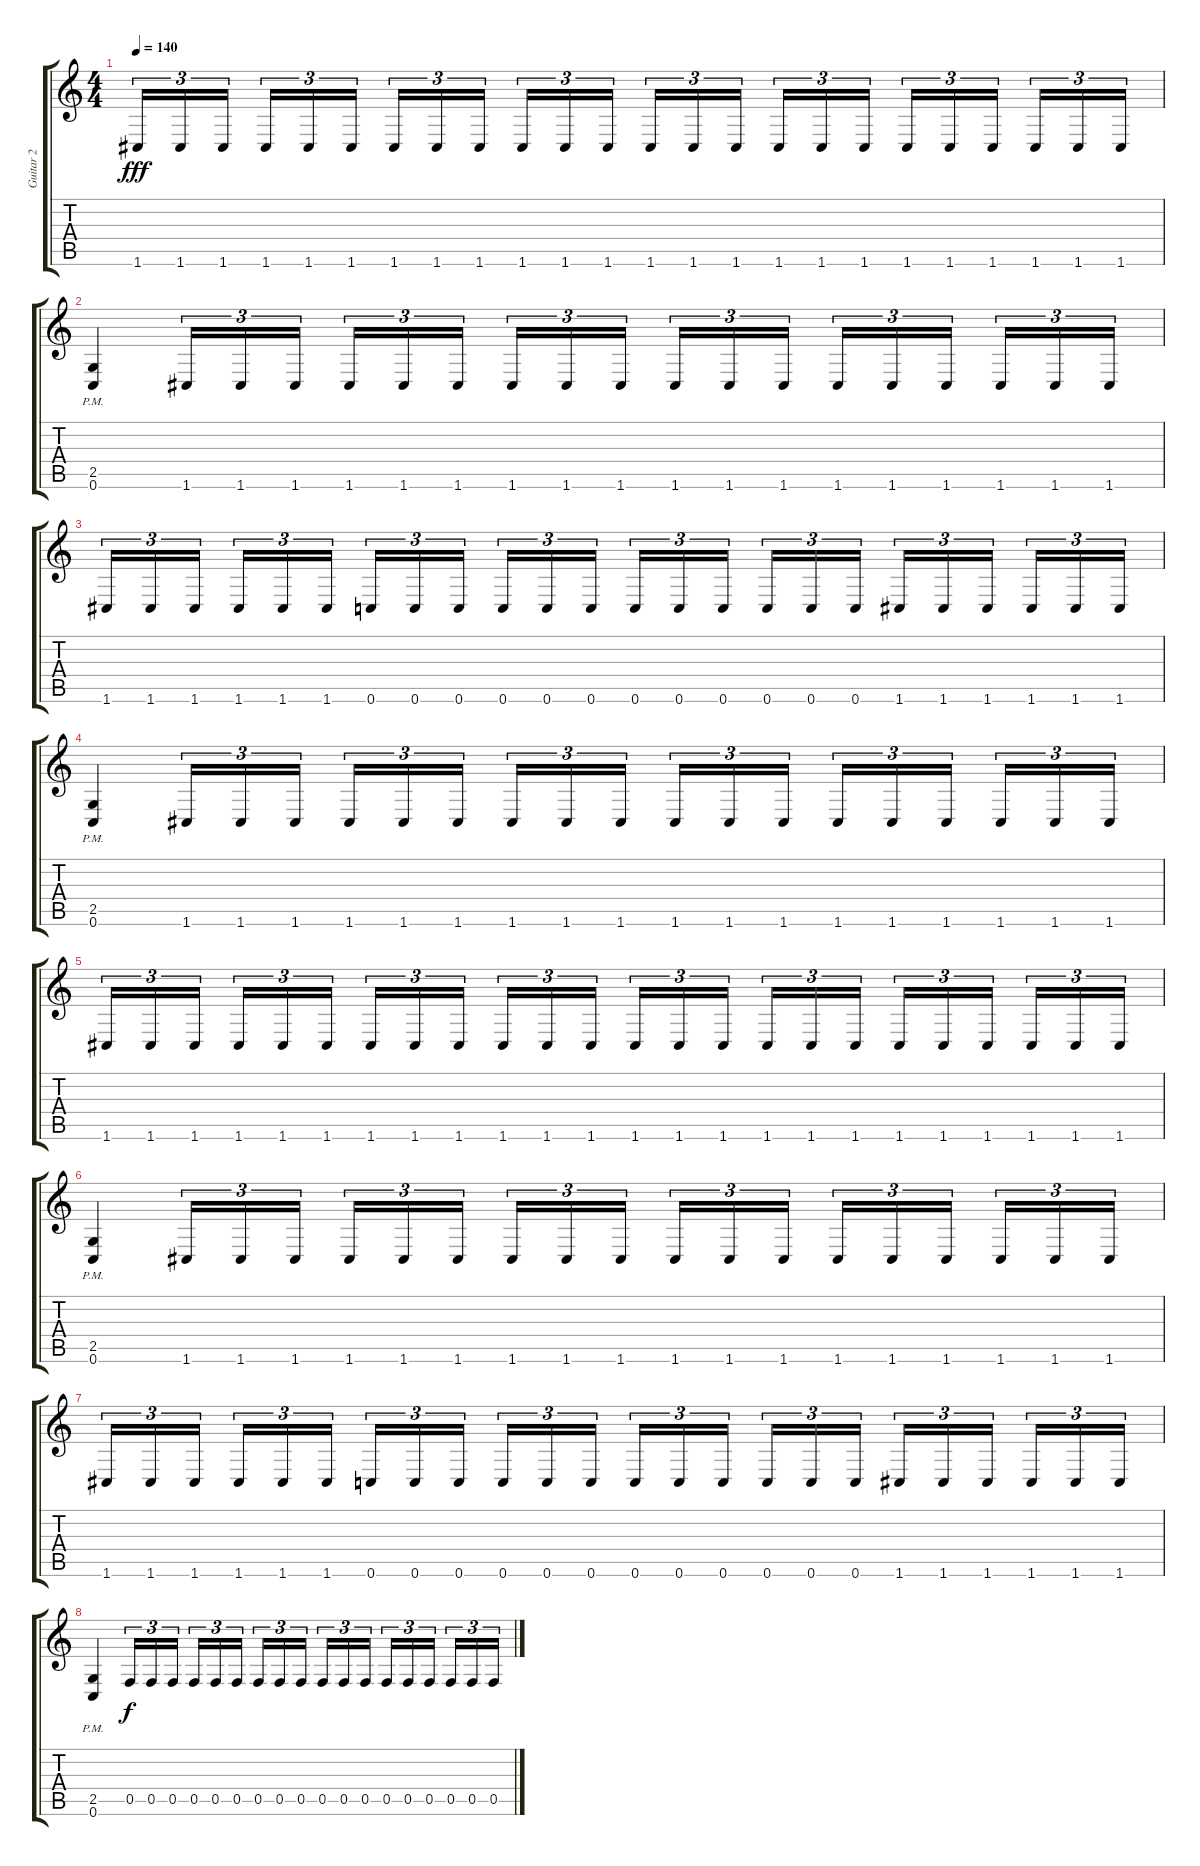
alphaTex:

\track ("Guitar 2" "Guitar 2") {instrument distortionguitar}
\staff {score tabs}
\tuning (C4 G3 Eb3 Bb2 F2 C2) {hide}
\ts (4 4)
\tempo 140
\clef g2
\ks c
1.6.16{tu (3 2) dy fff} 1.6.16{tu (3 2)} 1.6.16{tu (3 2) beam splitsecondary} 1.6.16{tu (3 2)} 1.6.16{tu (3 2)} 1.6.16{tu (3 2)} 1.6.16{tu (3 2)} 1.6.16{tu (3 2)} 1.6.16{tu (3 2) beam splitsecondary} 1.6.16{tu (3 2)} 1.6.16{tu (3 2)} 1.6.16{tu (3 2)} 1.6.16{tu (3 2)} 1.6.16{tu (3 2)} 1.6.16{tu (3 2) beam splitsecondary} 1.6.16{tu (3 2)} 1.6.16{tu (3 2)} 1.6.16{tu (3 2)} 1.6.16{tu (3 2)} 1.6.16{tu (3 2)} 1.6.16{tu (3 2) beam splitsecondary} 1.6.16{tu (3 2)} 1.6.16{tu (3 2)} 1.6.16{tu (3 2)} |
(2.5{pm} 0.6{pm}).4 1.6.16{tu (3 2)} 1.6.16{tu (3 2)} 1.6.16{tu (3 2) beam splitsecondary} 1.6.16{tu (3 2)} 1.6.16{tu (3 2)} 1.6.16{tu (3 2)} 1.6.16{tu (3 2)} 1.6.16{tu (3 2)} 1.6.16{tu (3 2) beam splitsecondary} 1.6.16{tu (3 2)} 1.6.16{tu (3 2)} 1.6.16{tu (3 2)} 1.6.16{tu (3 2)} 1.6.16{tu (3 2)} 1.6.16{tu (3 2) beam splitsecondary} 1.6.16{tu (3 2)} 1.6.16{tu (3 2)} 1.6.16{tu (3 2)} |
1.6.16{tu (3 2)} 1.6.16{tu (3 2)} 1.6.16{tu (3 2) beam splitsecondary} 1.6.16{tu (3 2)} 1.6.16{tu (3 2)} 1.6.16{tu (3 2)} 0.6.16{tu (3 2)} 0.6.16{tu (3 2)} 0.6.16{tu (3 2) beam splitsecondary} 0.6.16{tu (3 2)} 0.6.16{tu (3 2)} 0.6.16{tu (3 2)} 0.6.16{tu (3 2)} 0.6.16{tu (3 2)} 0.6.16{tu (3 2) beam splitsecondary} 0.6.16{tu (3 2)} 0.6.16{tu (3 2)} 0.6.16{tu (3 2)} 1.6.16{tu (3 2)} 1.6.16{tu (3 2)} 1.6.16{tu (3 2) beam splitsecondary} 1.6.16{tu (3 2)} 1.6.16{tu (3 2)} 1.6.16{tu (3 2)} |
(2.5{pm} 0.6{pm}).4 1.6.16{tu (3 2)} 1.6.16{tu (3 2)} 1.6.16{tu (3 2) beam splitsecondary} 1.6.16{tu (3 2)} 1.6.16{tu (3 2)} 1.6.16{tu (3 2)} 1.6.16{tu (3 2)} 1.6.16{tu (3 2)} 1.6.16{tu (3 2) beam splitsecondary} 1.6.16{tu (3 2)} 1.6.16{tu (3 2)} 1.6.16{tu (3 2)} 1.6.16{tu (3 2)} 1.6.16{tu (3 2)} 1.6.16{tu (3 2) beam splitsecondary} 1.6.16{tu (3 2)} 1.6.16{tu (3 2)} 1.6.16{tu (3 2)} |
1.6.16{tu (3 2)} 1.6.16{tu (3 2)} 1.6.16{tu (3 2) beam splitsecondary} 1.6.16{tu (3 2)} 1.6.16{tu (3 2)} 1.6.16{tu (3 2)} 1.6.16{tu (3 2)} 1.6.16{tu (3 2)} 1.6.16{tu (3 2) beam splitsecondary} 1.6.16{tu (3 2)} 1.6.16{tu (3 2)} 1.6.16{tu (3 2)} 1.6.16{tu (3 2)} 1.6.16{tu (3 2)} 1.6.16{tu (3 2) beam splitsecondary} 1.6.16{tu (3 2)} 1.6.16{tu (3 2)} 1.6.16{tu (3 2)} 1.6.16{tu (3 2)} 1.6.16{tu (3 2)} 1.6.16{tu (3 2) beam splitsecondary} 1.6.16{tu (3 2)} 1.6.16{tu (3 2)} 1.6.16{tu (3 2)} |
(2.5{pm} 0.6{pm}).4 1.6.16{tu (3 2)} 1.6.16{tu (3 2)} 1.6.16{tu (3 2) beam splitsecondary} 1.6.16{tu (3 2)} 1.6.16{tu (3 2)} 1.6.16{tu (3 2)} 1.6.16{tu (3 2)} 1.6.16{tu (3 2)} 1.6.16{tu (3 2) beam splitsecondary} 1.6.16{tu (3 2)} 1.6.16{tu (3 2)} 1.6.16{tu (3 2)} 1.6.16{tu (3 2)} 1.6.16{tu (3 2)} 1.6.16{tu (3 2) beam splitsecondary} 1.6.16{tu (3 2)} 1.6.16{tu (3 2)} 1.6.16{tu (3 2)} |
1.6.16{tu (3 2)} 1.6.16{tu (3 2)} 1.6.16{tu (3 2) beam splitsecondary} 1.6.16{tu (3 2)} 1.6.16{tu (3 2)} 1.6.16{tu (3 2)} 0.6.16{tu (3 2)} 0.6.16{tu (3 2)} 0.6.16{tu (3 2) beam splitsecondary} 0.6.16{tu (3 2)} 0.6.16{tu (3 2)} 0.6.16{tu (3 2)} 0.6.16{tu (3 2)} 0.6.16{tu (3 2)} 0.6.16{tu (3 2) beam splitsecondary} 0.6.16{tu (3 2)} 0.6.16{tu (3 2)} 0.6.16{tu (3 2)} 1.6.16{tu (3 2)} 1.6.16{tu (3 2)} 1.6.16{tu (3 2) beam splitsecondary} 1.6.16{tu (3 2)} 1.6.16{tu (3 2)} 1.6.16{tu (3 2)} |
(2.5{pm} 0.6{pm}).4 0.5.16{tu (3 2) dy f} 0.5.16{tu (3 2)} 0.5.16{tu (3 2) beam splitsecondary} 0.5.16{tu (3 2)} 0.5.16{tu (3 2)} 0.5.16{tu (3 2)} 0.5.16{tu (3 2)} 0.5.16{tu (3 2)} 0.5.16{tu (3 2) beam splitsecondary} 0.5.16{tu (3 2)} 0.5.16{tu (3 2)} 0.5.16{tu (3 2)} 0.5.16{tu (3 2)} 0.5.16{tu (3 2)} 0.5.16{tu (3 2) beam splitsecondary} 0.5.16{tu (3 2)} 0.5.16{tu (3 2)} 0.5.16{tu (3 2)}
